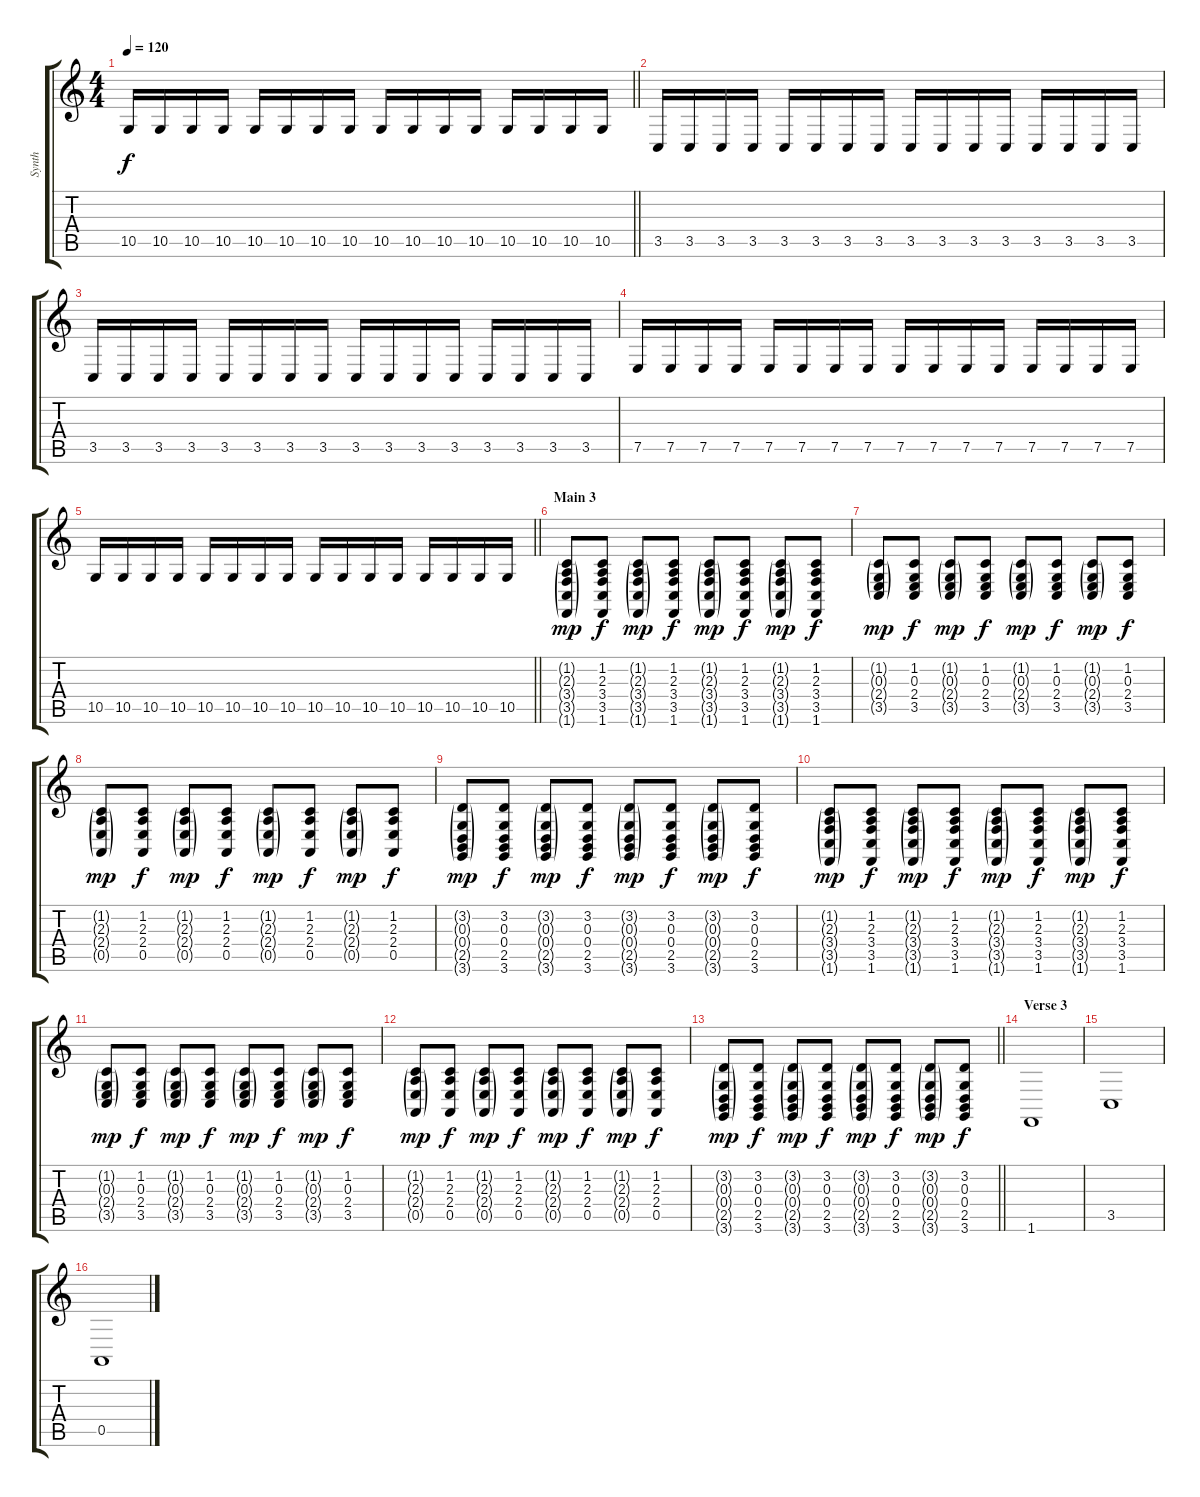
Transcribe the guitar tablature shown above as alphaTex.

\track ("Synth" "Synth") {instrument lead1square}
\staff {score tabs}
\tuning (E4 B3 G3 D3 A2 E2) {hide}
\ts (4 4)
\tempo 120
\clef g2
\barLineRight lightlight
\ks c
10.5.16{dy f} 10.5.16 10.5.16 10.5.16 10.5.16 10.5.16 10.5.16 10.5.16 10.5.16 10.5.16 10.5.16 10.5.16 10.5.16 10.5.16 10.5.16 10.5.16 |
3.5.16 3.5.16 3.5.16 3.5.16 3.5.16 3.5.16 3.5.16 3.5.16 3.5.16 3.5.16 3.5.16 3.5.16 3.5.16 3.5.16 3.5.16 3.5.16 |
3.5.16 3.5.16 3.5.16 3.5.16 3.5.16 3.5.16 3.5.16 3.5.16 3.5.16 3.5.16 3.5.16 3.5.16 3.5.16 3.5.16 3.5.16 3.5.16 |
7.5.16 7.5.16 7.5.16 7.5.16 7.5.16 7.5.16 7.5.16 7.5.16 7.5.16 7.5.16 7.5.16 7.5.16 7.5.16 7.5.16 7.5.16 7.5.16 |
\barLineRight lightlight
10.5.16 10.5.16 10.5.16 10.5.16 10.5.16 10.5.16 10.5.16 10.5.16 10.5.16 10.5.16 10.5.16 10.5.16 10.5.16 10.5.16 10.5.16 10.5.16 |
\section ("" "Main 3")
(1.2{g} 2.3{g} 3.4{g} 3.5{g} 1.6{g}).8{dy mp} (1.2 2.3 3.4 3.5 1.6).8{dy f} (1.2{g} 2.3{g} 3.4{g} 3.5{g} 1.6{g}).8{dy mp} (1.2 2.3 3.4 3.5 1.6).8{dy f} (1.2{g} 2.3{g} 3.4{g} 3.5{g} 1.6{g}).8{dy mp} (1.2 2.3 3.4 3.5 1.6).8{dy f} (1.2{g} 2.3{g} 3.4{g} 3.5{g} 1.6{g}).8{dy mp} (1.2 2.3 3.4 3.5 1.6).8{dy f} |
(1.2{g} 0.3{g} 2.4{g} 3.5{g}).8{dy mp} (1.2 0.3 2.4 3.5).8{dy f} (1.2{g} 0.3{g} 2.4{g} 3.5{g}).8{dy mp} (1.2 0.3 2.4 3.5).8{dy f} (1.2{g} 0.3{g} 2.4{g} 3.5{g}).8{dy mp} (1.2 0.3 2.4 3.5).8{dy f} (1.2{g} 0.3{g} 2.4{g} 3.5{g}).8{dy mp} (1.2 0.3 2.4 3.5).8{dy f} |
(1.2{g} 2.3{g} 2.4{g} 0.5{g}).8{dy mp} (1.2 2.3 2.4 0.5).8{dy f} (1.2{g} 2.3{g} 2.4{g} 0.5{g}).8{dy mp} (1.2 2.3 2.4 0.5).8{dy f} (1.2{g} 2.3{g} 2.4{g} 0.5{g}).8{dy mp} (1.2 2.3 2.4 0.5).8{dy f} (1.2{g} 2.3{g} 2.4{g} 0.5{g}).8{dy mp} (1.2 2.3 2.4 0.5).8{dy f} |
(3.2{g} 0.3{g} 0.4{g} 2.5{g} 3.6{g}).8{dy mp} (3.2 0.3 0.4 2.5 3.6).8{dy f} (3.2{g} 0.3{g} 0.4{g} 2.5{g} 3.6{g}).8{dy mp} (3.2 0.3 0.4 2.5 3.6).8{dy f} (3.2{g} 0.3{g} 0.4{g} 2.5{g} 3.6{g}).8{dy mp} (3.2 0.3 0.4 2.5 3.6).8{dy f} (3.2{g} 0.3{g} 0.4{g} 2.5{g} 3.6{g}).8{dy mp} (3.2 0.3 0.4 2.5 3.6).8{dy f} |
(1.2{g} 2.3{g} 3.4{g} 3.5{g} 1.6{g}).8{dy mp} (1.2 2.3 3.4 3.5 1.6).8{dy f} (1.2{g} 2.3{g} 3.4{g} 3.5{g} 1.6{g}).8{dy mp} (1.2 2.3 3.4 3.5 1.6).8{dy f} (1.2{g} 2.3{g} 3.4{g} 3.5{g} 1.6{g}).8{dy mp} (1.2 2.3 3.4 3.5 1.6).8{dy f} (1.2{g} 2.3{g} 3.4{g} 3.5{g} 1.6{g}).8{dy mp} (1.2 2.3 3.4 3.5 1.6).8{dy f} |
(1.2{g} 0.3{g} 2.4{g} 3.5{g}).8{dy mp} (1.2 0.3 2.4 3.5).8{dy f} (1.2{g} 0.3{g} 2.4{g} 3.5{g}).8{dy mp} (1.2 0.3 2.4 3.5).8{dy f} (1.2{g} 0.3{g} 2.4{g} 3.5{g}).8{dy mp} (1.2 0.3 2.4 3.5).8{dy f} (1.2{g} 0.3{g} 2.4{g} 3.5{g}).8{dy mp} (1.2 0.3 2.4 3.5).8{dy f} |
(1.2{g} 2.3{g} 2.4{g} 0.5{g}).8{dy mp} (1.2 2.3 2.4 0.5).8{dy f} (1.2{g} 2.3{g} 2.4{g} 0.5{g}).8{dy mp} (1.2 2.3 2.4 0.5).8{dy f} (1.2{g} 2.3{g} 2.4{g} 0.5{g}).8{dy mp} (1.2 2.3 2.4 0.5).8{dy f} (1.2{g} 2.3{g} 2.4{g} 0.5{g}).8{dy mp} (1.2 2.3 2.4 0.5).8{dy f} |
\barLineRight lightlight
(3.2{g} 0.3{g} 0.4{g} 2.5{g} 3.6{g}).8{dy mp} (3.2 0.3 0.4 2.5 3.6).8{dy f} (3.2{g} 0.3{g} 0.4{g} 2.5{g} 3.6{g}).8{dy mp} (3.2 0.3 0.4 2.5 3.6).8{dy f} (3.2{g} 0.3{g} 0.4{g} 2.5{g} 3.6{g}).8{dy mp} (3.2 0.3 0.4 2.5 3.6).8{dy f} (3.2{g} 0.3{g} 0.4{g} 2.5{g} 3.6{g}).8{dy mp} (3.2 0.3 0.4 2.5 3.6).8{dy f} |
\section ("" "Verse 3")
1.6.1 |
3.5.1 |
0.5.1
